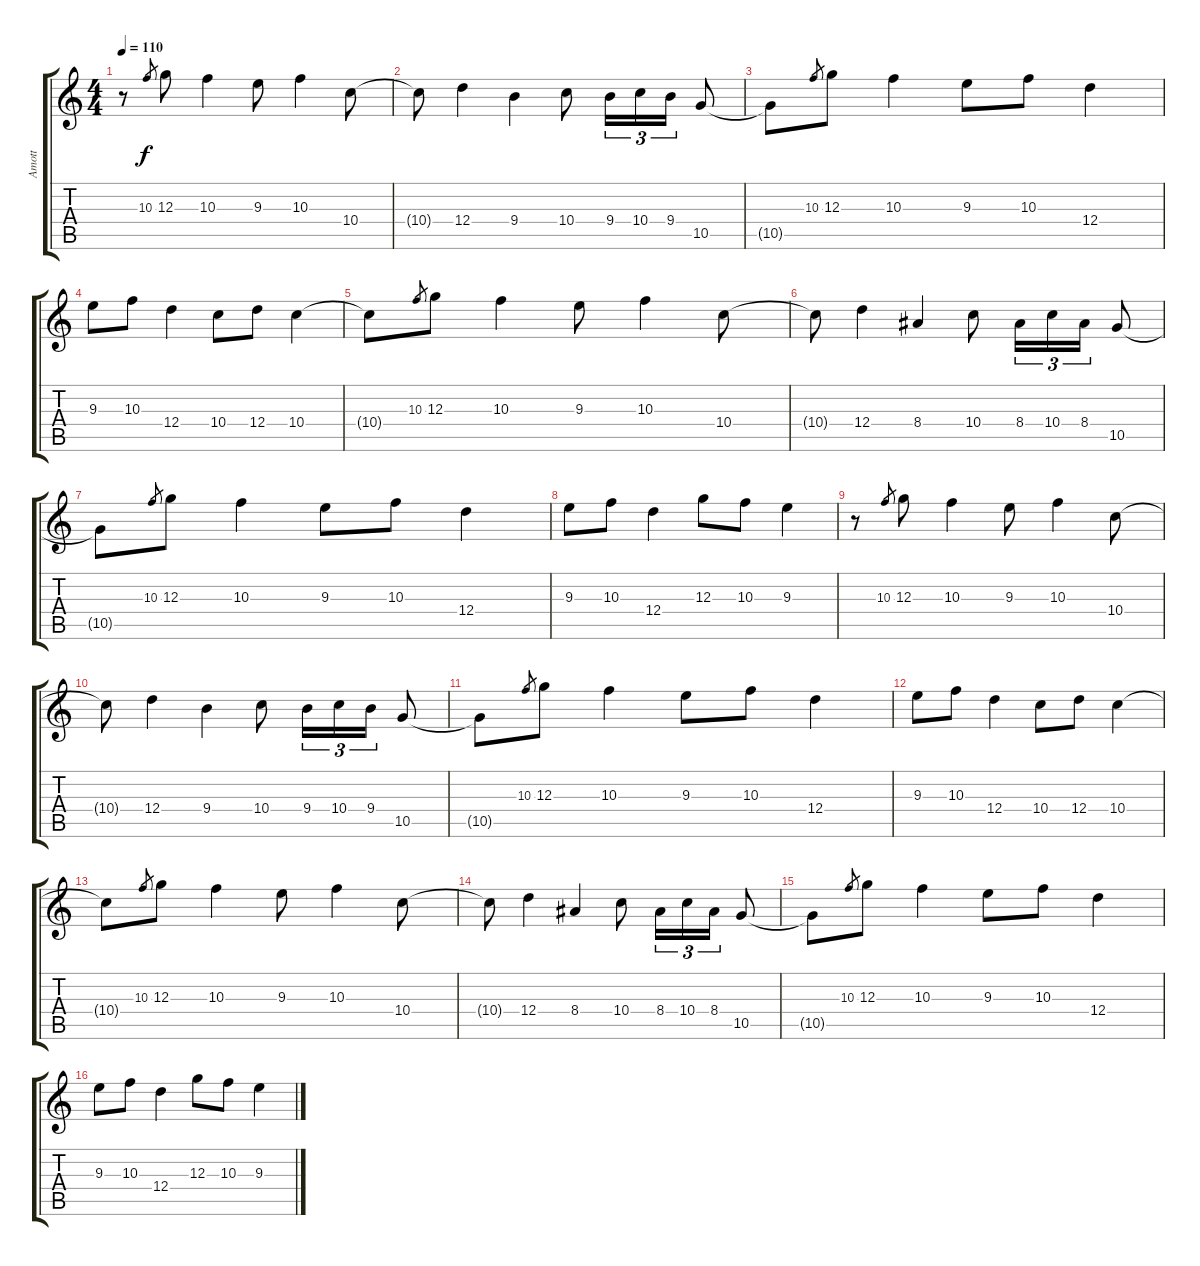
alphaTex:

\track ("Amott" "Amott") {instrument acousticguitarsteel}
\staff {score tabs}
\tuning (E4 B3 G3 D3 A2 E2) {hide}
\ts (4 4)
\tempo 110
\clef g2
\ks c
r.8{dy f} 10.3.8{gr} 12.3.8 10.3.4 9.3.8 10.3.4 10.4.8 |
10.4{t}.8 12.4.4 9.4.4 10.4.8 9.4.16{tu (3 2)} 10.4.16{tu (3 2)} 9.4.16{tu (3 2)} 10.5.8 |
10.5{t}.8 10.3.8{gr} 12.3.8 10.3.4 9.3.8 10.3.8 12.4.4 |
9.3.8 10.3.8 12.4.4 10.4.8 12.4.8 10.4.4 |
10.4{t}.8 10.3.8{gr} 12.3.8 10.3.4 9.3.8 10.3.4 10.4.8 |
10.4{t}.8 12.4.4 8.4.4 10.4.8 8.4.16{tu (3 2)} 10.4.16{tu (3 2)} 8.4.16{tu (3 2)} 10.5.8 |
10.5{t}.8 10.3.8{gr} 12.3.8 10.3.4 9.3.8 10.3.8 12.4.4 |
9.3.8 10.3.8 12.4.4 12.3.8 10.3.8 9.3.4 |
r.8 10.3.8{gr} 12.3.8 10.3.4 9.3.8 10.3.4 10.4.8 |
10.4{t}.8 12.4.4 9.4.4 10.4.8 9.4.16{tu (3 2)} 10.4.16{tu (3 2)} 9.4.16{tu (3 2)} 10.5.8 |
10.5{t}.8 10.3.8{gr} 12.3.8 10.3.4 9.3.8 10.3.8 12.4.4 |
9.3.8 10.3.8 12.4.4 10.4.8 12.4.8 10.4.4 |
10.4{t}.8 10.3.8{gr} 12.3.8 10.3.4 9.3.8 10.3.4 10.4.8 |
10.4{t}.8 12.4.4 8.4.4 10.4.8 8.4.16{tu (3 2)} 10.4.16{tu (3 2)} 8.4.16{tu (3 2)} 10.5.8 |
10.5{t}.8 10.3.8{gr} 12.3.8 10.3.4 9.3.8 10.3.8 12.4.4 |
9.3.8 10.3.8 12.4.4 12.3.8 10.3.8 9.3.4
